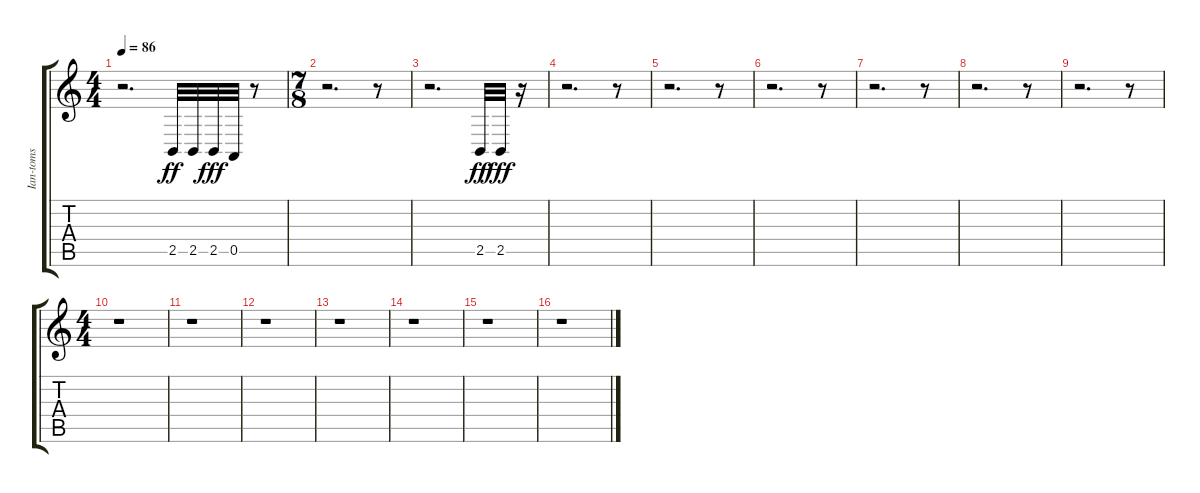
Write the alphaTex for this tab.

\track ("Ian-toms" "Ian-toms") {instrument acousticgrandpiano}
\staff {score tabs}
\tuning (E4 B3 G3 D3 A2 E2) {hide}
\ts (4 4)
\tempo 86
\clef g2
\ks c
r.2{d dy fff} 2.5.32{dy ff} 2.5.32 2.5.32{dy fff} 0.5.32 r.8 |
\ts (7 8)
r.2{d} r.8 |
r.2{d} 2.5.32{dy ff} 2.5.32{dy fff} r.16 |
r.2{d} r.8 |
r.2{d} r.8 |
r.2{d} r.8 |
r.2{d} r.8 |
r.2{d} r.8 |
r.2{d} r.8 |
\ts (4 4)
r.1 |
r.1 |
r.1 |
r.1 |
r.1 |
r.1 |
r.1
